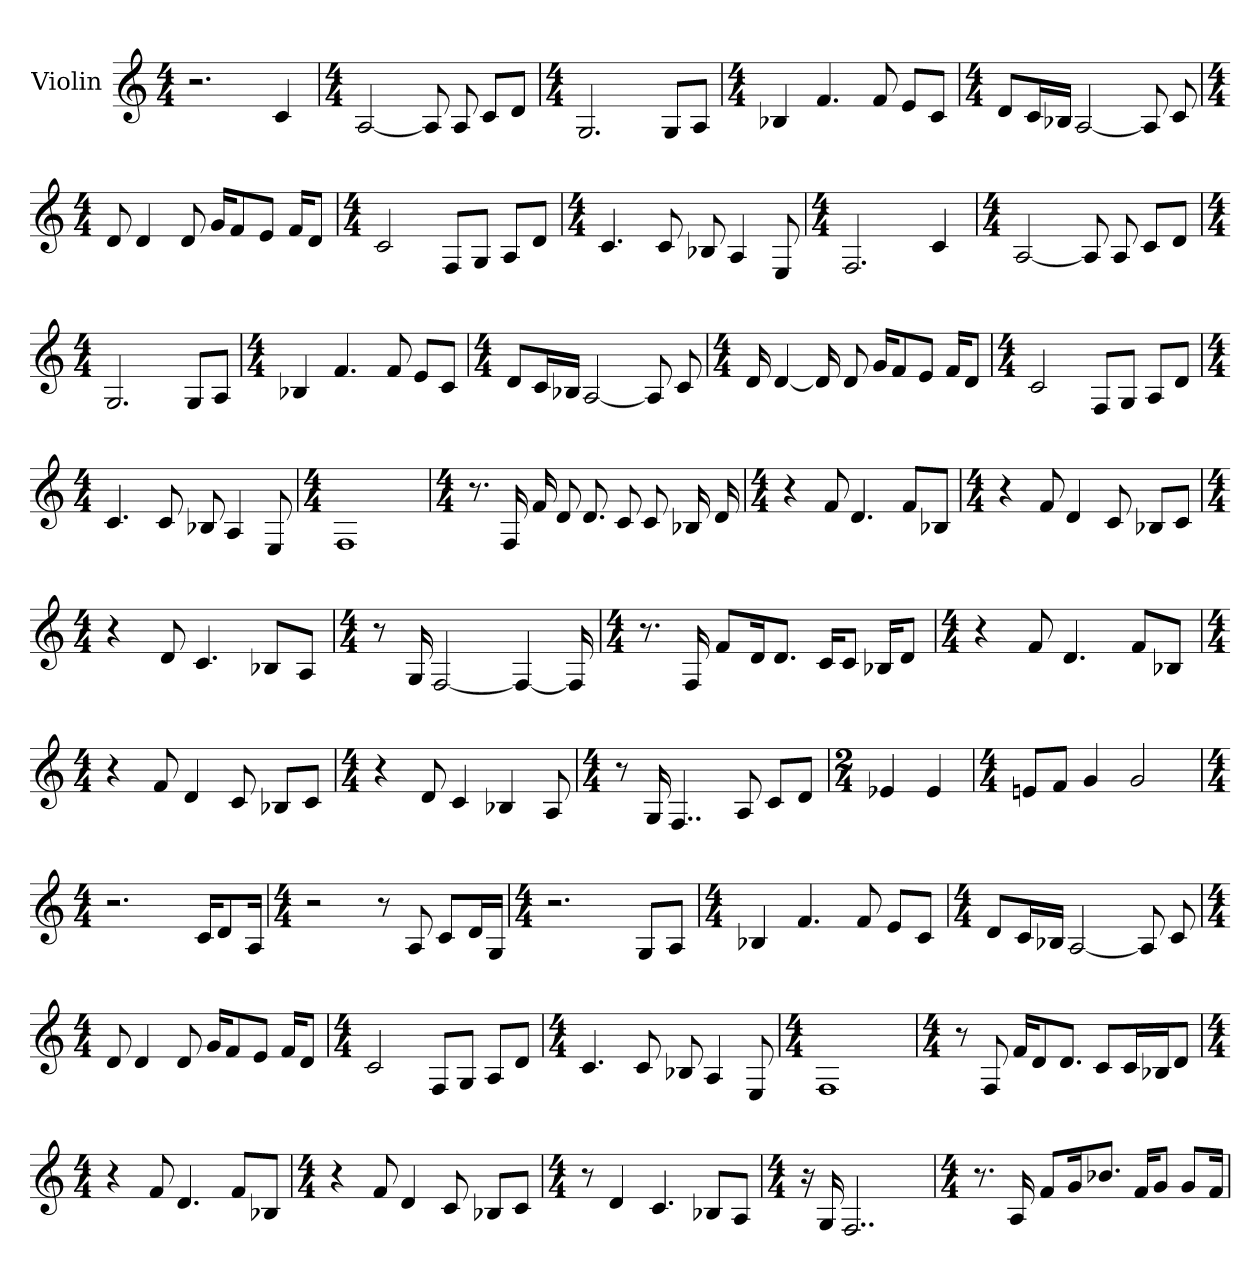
**kern
*part1
*staff1
*I"Violin
*I'Vln
*M4/4
=
2.r
4c
=
*M4/4
[2A
8A]
8A
8cL
8dJ
=
*M4/4
2.G
8GL
8AJ
=
*M4/4
4B-X
4.f
8f
8eL
8cJ
=
*M4/4
8dL
16cL
16B-XJJ
[2A
8A]
8c
=
*M4/4
8d
4d
8d
16gKL
8f
8eJ
16fKL
8dJ
=
*M4/4
2c
8FL
8GJ
8AL
8dJ
=
*M4/4
4.c
8c
8B-X
4A
8E
=
*M4/4
2.F
4c
=
*M4/4
[2A
8A]
8A
8cL
8dJ
=
*M4/4
2.G
8GL
8AJ
=
*M4/4
4B-X
4.f
8f
8eL
8cJ
=
*M4/4
8dL
16cL
16B-XJJ
[2A
8A]
8c
=
*M4/4
16d
[4d
16d]
8d
16gKL
8f
8eJ
16fKL
8dJ
=
*M4/4
2c
8FL
8GJ
8AL
8dJ
=
*M4/4
4.c
8c
8B-X
4A
8E
=
*M4/4
1F
=
*M4/4
8.r
16F
16fLL
8d
8.dJ
8cL
8c
16B-XL
16dJJ
=
*M4/4
4r
8f
4.d
8fL
8B-XJ
=
*M4/4
4r
8f
4d
8c
8B-XL
8cJ
=
*M4/4
4r
8d
4.c
8B-XL
8AJ
=
*M4/4
8r
16G
[2F
4F_
16F]
=
*M4/4
8.r
16F
8fL
16dK
8.dJ
16cKL
8cJ
16B-XKL
8dJ
=
*M4/4
4r
8f
4.d
8fL
8B-XJ
=
*M4/4
4r
8f
4d
8c
8B-XL
8cJ
=
*M4/4
4r
8d
4c
4B-X
8A
=
*M4/4
8r
16G
4..F
8A
8cL
8dJ
=
*M2/4
4e-X
4e-
=
*M4/4
8enL
8fJ
4g
2g
=
*M4/4
2.r
16cKL
8d
16AJk
=
*M4/4
2r
8r
8A
8cL
16dL
16GJJ
=
*M4/4
2.r
8GL
8AJ
=
*M4/4
4B-X
4.f
8f
8eL
8cJ
=
*M4/4
8dL
16cL
16B-XJJ
[2A
8A]
8c
=
*M4/4
8d
4d
8d
16gKL
8f
8eJ
16fKL
8dJ
=
*M4/4
2c
8FL
8GJ
8AL
8dJ
=
*M4/4
4.c
8c
8B-X
4A
8E
=
*M4/4
1F
=
*M4/4
8r
8F
16fKL
8d
8.dJ
8cL
16cL
16B-XJ
8dJ
=
*M4/4
4r
8f
4.d
8fL
8B-XJ
=
*M4/4
4r
8f
4d
8c
8B-XL
8cJ
=
*M4/4
8r
4d
4.c
8B-XL
8AJ
=
*M4/4
16r
16G
2..F
=
*M4/4
8.r
16A
8fL
16gK
8.b-XJ
16fKL
8gJ
8gL
16fJk
=
*-
